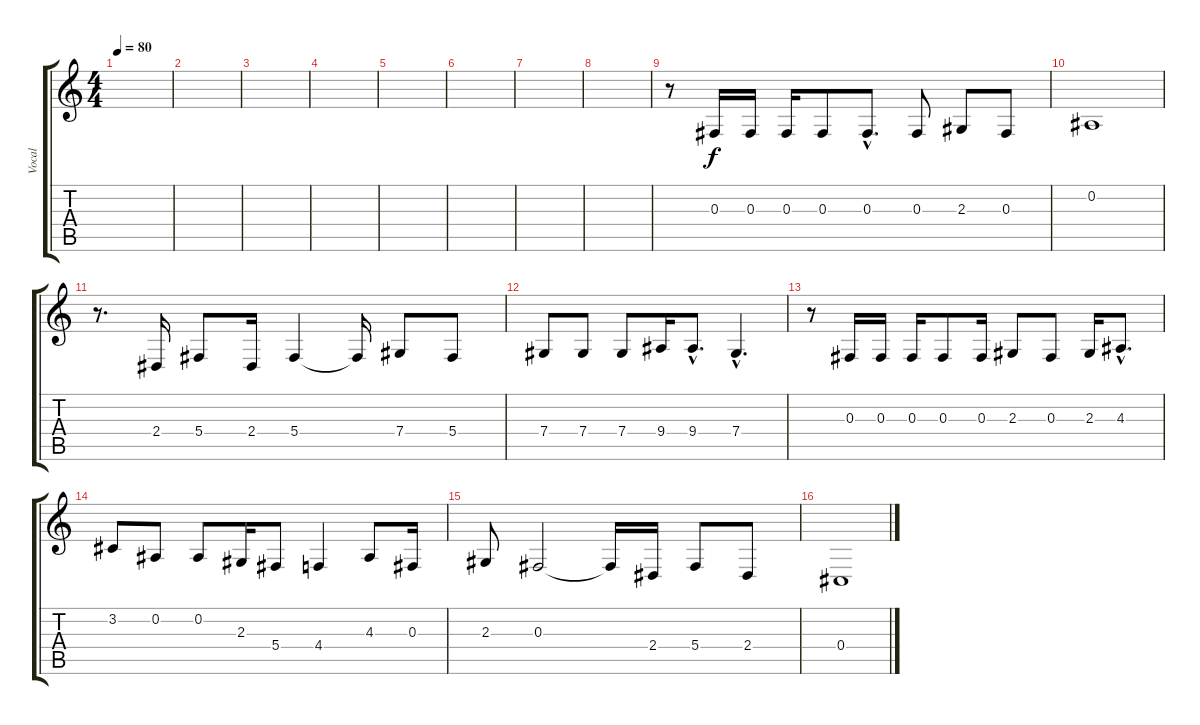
\track ("Vocal" "Vocal") {instrument flute}
\staff {score tabs}
\tuning (Eb4 Bb3 Gb3 Db3 Ab2 Eb2) {hide}
\ts (4 4)
\tempo 80
\clef g2
\ks c
|
|
|
|
|
|
|
|
r.8 0.3.16 0.3.16 0.3.16 0.3.8 0.3{hac}.8{d} 0.3.8 2.3.8 0.3.8 |
0.2.1 |
r.8{d} 2.4.16 5.4.8 2.4.16 5.4.4 5.4{t}.16 7.4.8 5.4.8 |
7.4.8 7.4.8 7.4.8 9.4.16 9.4{hac}.8{d} 7.4{hac}.4{d} |
r.8 0.3.16 0.3.16 0.3.16 0.3.8 0.3.16 2.3.8 0.3.8 2.3.16 4.3{hac}.8{d} |
3.2.8 0.2.8 0.2.8 2.3.16 5.4.8 4.4.4 4.3.8 0.3.16 |
2.3.8 0.3.2 0.3{t}.16 2.4.16 5.4.8 2.4.8 |
0.4.1
